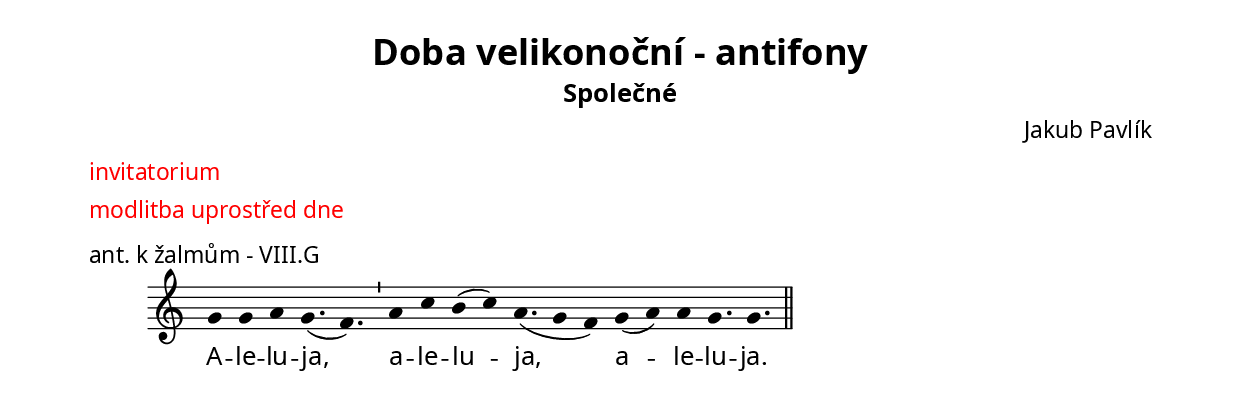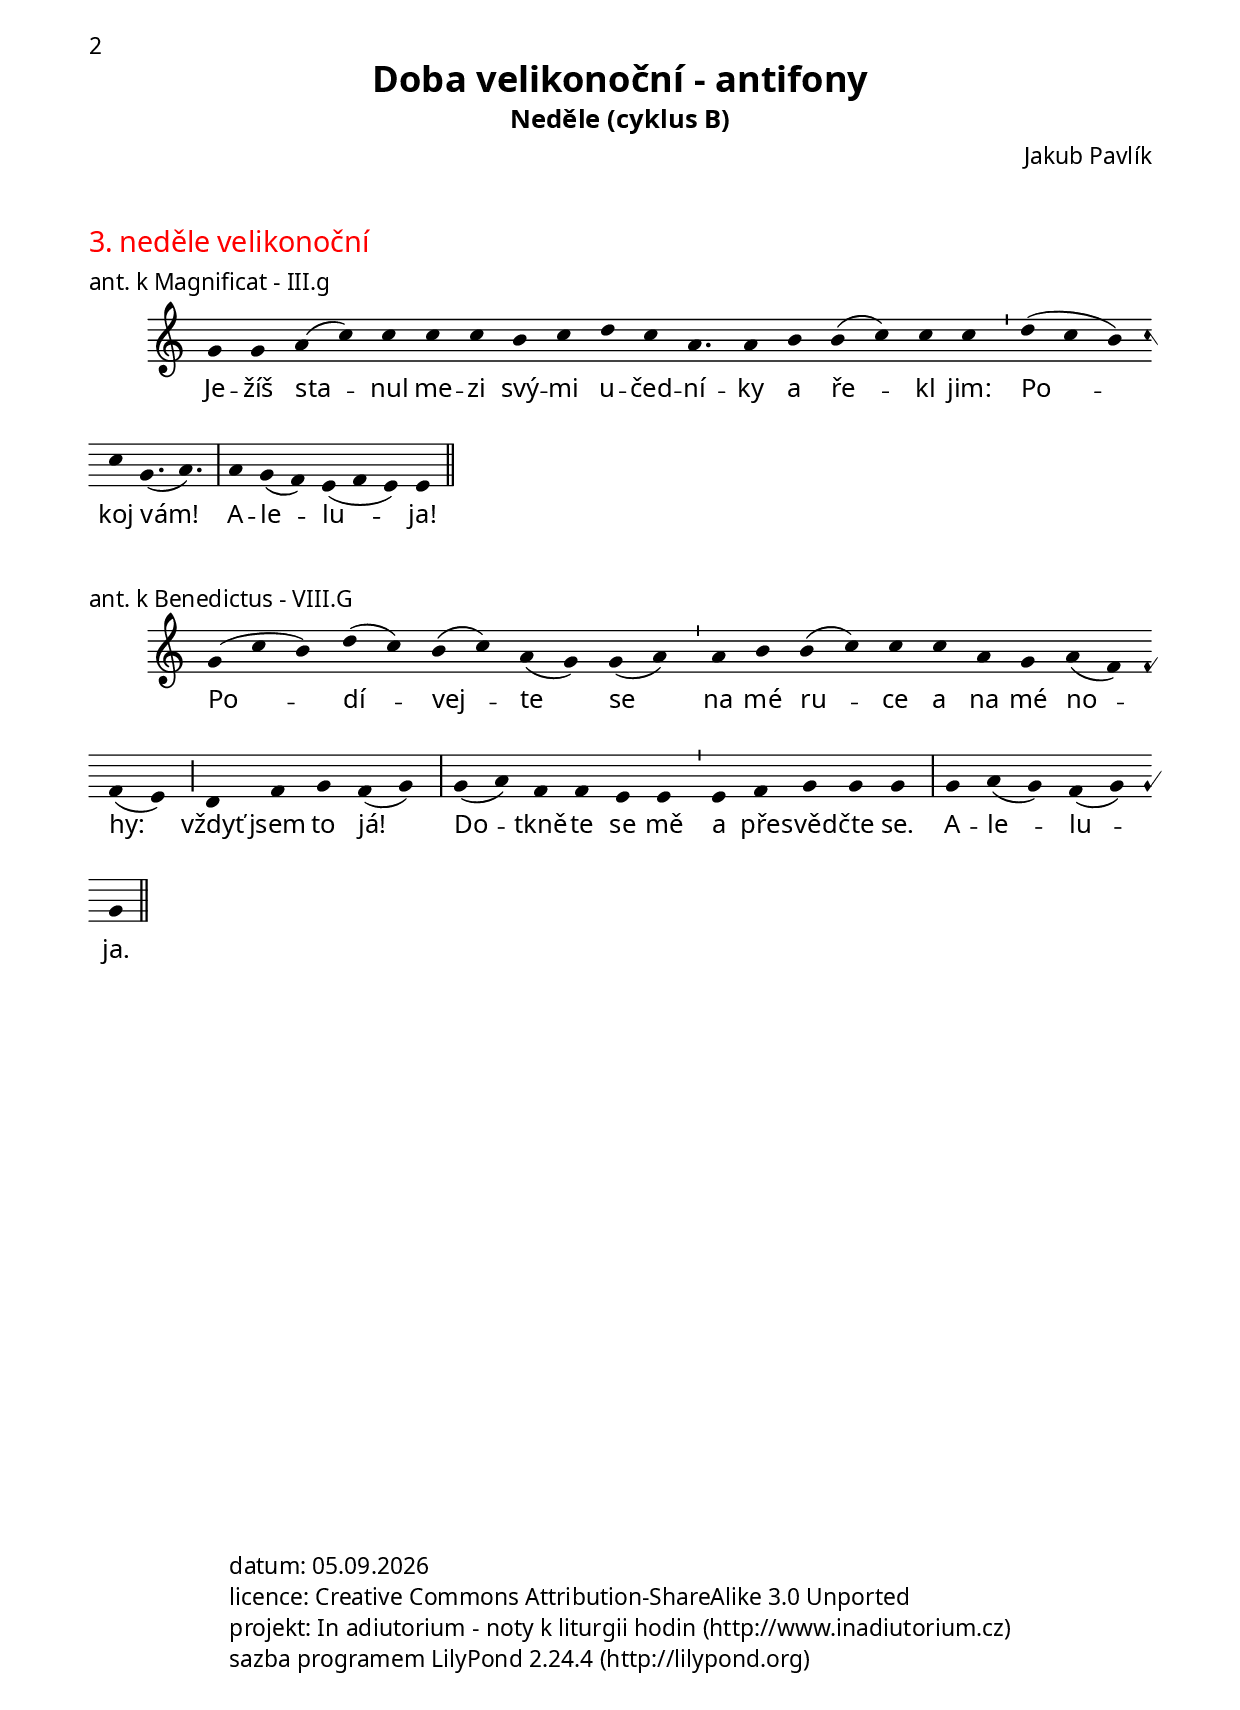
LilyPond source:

\version "2.14.2"

\header {
  title = "Doba velikonoční - antifony"
  composer = "Jakub Pavlík"
}

\include "spolecne.ly"

\bookpart {
  \header {
    subtitle = "Společné"
  }
  
  \markup {\nadpisHodinka {"invitatorium"}}
  
  \score {
    \relative c' {
      \choralniRezim
      
    }
    \addlyrics {
      Pán vstal z_mrt -- vých,
      a -- le -- lu -- ja, a -- le -- lu -- ja.
    }
    \header {
      quid = "ant."
      modus = ""
      differentia = "" 
      psalmus = ""
      id = ""
      piece = \markup {\sestavTitulekBezZalmu}
    }
  }
  
  \markup {\nadpisHodinka {"modlitba uprostřed dne"}}
  
  \score {
    \relative c'' {
      \choralniRezim
      g4 g a g4.( f) \barMin
      a4 c b( c) a4.( g4 f)
      g( a) a g4. g \barFinalis
    }
    \addlyrics {
      A -- le -- lu -- ja,
      a -- le -- lu -- ja,
      a -- le -- lu -- ja.
    }
    \header {
      quid = "ant. k žalmům"
      modus = "VIII"
      differentia = "G" 
      psalmus = ""
      id = "pasch"
      piece = \markup {\sestavTitulekBezZalmu}
      fons = "Liber usualis, New York-Tournai, 1961, 266."
    }
  }
}

\bookpart {
  \header {
    subtitle = "Neděle (cyklus B)"
  }
  
  \markup {\nadpisDen {3. neděle velikonoční}}
  
  \score {
    \relative c'' {
      \choralniRezim
      g4 g a( c) c c c b c d c a4. a4
      b b( c) c c \barMin
      d( c b) c g4.( a) \barMax
      
      a4 g( f) e( f e) e \barFinalis
    }
    \addlyrics {
      Je -- žíš sta -- nul me -- zi svý -- mi u -- čed -- ní -- ky
      a ře -- kl jim:
      Po -- koj vám!
      A -- le -- lu -- ja!
    }
    \header {
      quid = "ant. k Magnificat"
      modus = "III"
      differentia = "g" 
      psalmus = ""
      id = ""
      fons = "zkopírována ze čtvrtka ve vel. oktávu - tam je k Benedictus"
      piece = \markup {\sestavTitulekBezZalmu}
    }
  }
  
  \score {
    \relative c'' {
      \choralniRezim
      g4( c b) d( c) b( c) a( g) g( a) \barMin
      a b b( c) c c a g a( f) f( e) \barMaior
      d f g f( g) \barMax
      g( a) f f e e \barMin
      e f g g g \barMax
      g a( g) f( g) g \barFinalis
    }
    \addlyrics {
      Po -- dí -- vej -- te 
      se na mé ru -- ce a na mé no -- hy:
      vždyť jsem to já!
      Do -- tkně -- te se mě 
      a pře -- svěd -- čte se.
      A -- le -- lu -- ja.
    }
    \header {
      quid = "ant. k Benedictus"
      modus = "VIII"
      differentia = "G" 
      psalmus = ""
      id = ""
      fons = "větší část viz čtvrtek ve vel. oktávu, k Magnificat"
      piece = \markup {\sestavTitulekBezZalmu}
    }
  }
}